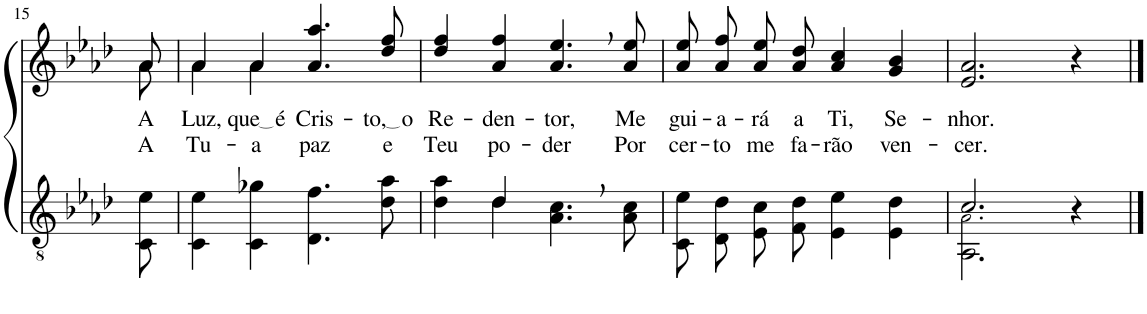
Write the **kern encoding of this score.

**kern	**kern	**text	**text
*part2	*part1	*part1	*part1
*staff2	*staff1	*staff1	*staff1
*I"Parte III e IV	*I"Parte I e II	*	*
!!LO:PB:g=z
*clefGv2	*clefG2	*	*
*Trd3c5	*Trd3c5	*	*
*k[b-e-a-d-]	*k[b-e-a-d-]	*	*
*M4/4	*M4/4	*	*
=15	=15	=15	=15
*	*^	*	*
!	!	!	!LO:LY:b	!LO:LY:b
8C\ 8e-\	8a-/	8a-\	A	A
=16	=16	=16	=16	=16
!	!	!	!LO:LY:b	!LO:LY:b
4C\ 4e-\	4a-/	4a-\	Luz,	Tu-
!	!	!	!LO:LY:b	!LO:LY:b
4C\ 4g-X\	4a-/	4a-\	que é	-a
!	!	!	!LO:LY:b	!LO:LY:b
4.D-\ 4.f\	4.a-/ 4.aa-/	2ryy	Cris-	paz
!	!	!	!LO:LY:b	!LO:LY:b
8d-\ 8a-\	8dd-/ 8ff/	.	to, o	e
*	*v	*v	*	*
=17	=17	=17	=17
*^	*	*	*
!	!	!	!LO:LY:b	!LO:LY:b
4ryy	4d-\ 4a-\	4dd-/ 4ff/	Re-	Teu
!	!	!	!LO:LY:b	!LO:LY:b
4d-/	4d-\	4a-/ 4ff/	-den-	po-
!	!	!	!LO:LY:b	!LO:LY:b
2ryy	4.A-\ 4.c\	4.a-/, 4.ee-/,	-tor,	-der
!	!	!	!LO:LY:b	!LO:LY:b
.	8A-\ 8c\	8a-/ 8ee-/	Me	Por
=18	=18	=18	=18	=18
!	!	!	!LO:LY:b	!LO:LY:b
*v	*v	*	*	*
8C/ 8e-/L	8a-\ 8ee-\L	gui-	cer-
!	!	!LO:LY:b	!LO:LY:b
8D-/ 8d-/J	8a-\ 8ff\J	-a-	-to
!	!	!LO:LY:b	!LO:LY:b
8E-/ 8c/L	8a-\ 8ee-\L	-rá	me
!	!	!LO:LY:b	!LO:LY:b
8F/ 8d-/J	8a-\ 8dd-\J	a	fa-
!	!	!LO:LY:b	!LO:LY:b
4E-\ 4e-\	4a-/ 4cc/	Ti,	-rão
!	!	!LO:LY:b	!LO:LY:b
4E-\ 4d-\	4g/ 4b-/	Se-	ven-
=19	=19	=19	=19
*^	*	*	*
!	!	!	!LO:LY:b	!LO:LY:b
2.c/	2.AA-\ 2.A-!\	2.e-/ 2.a-/	-nhor.	-cer.
4r	4ryy	4r	.	.
*v	*v	*	*	*
==	==	==	==
*-	*-	*-	*-
